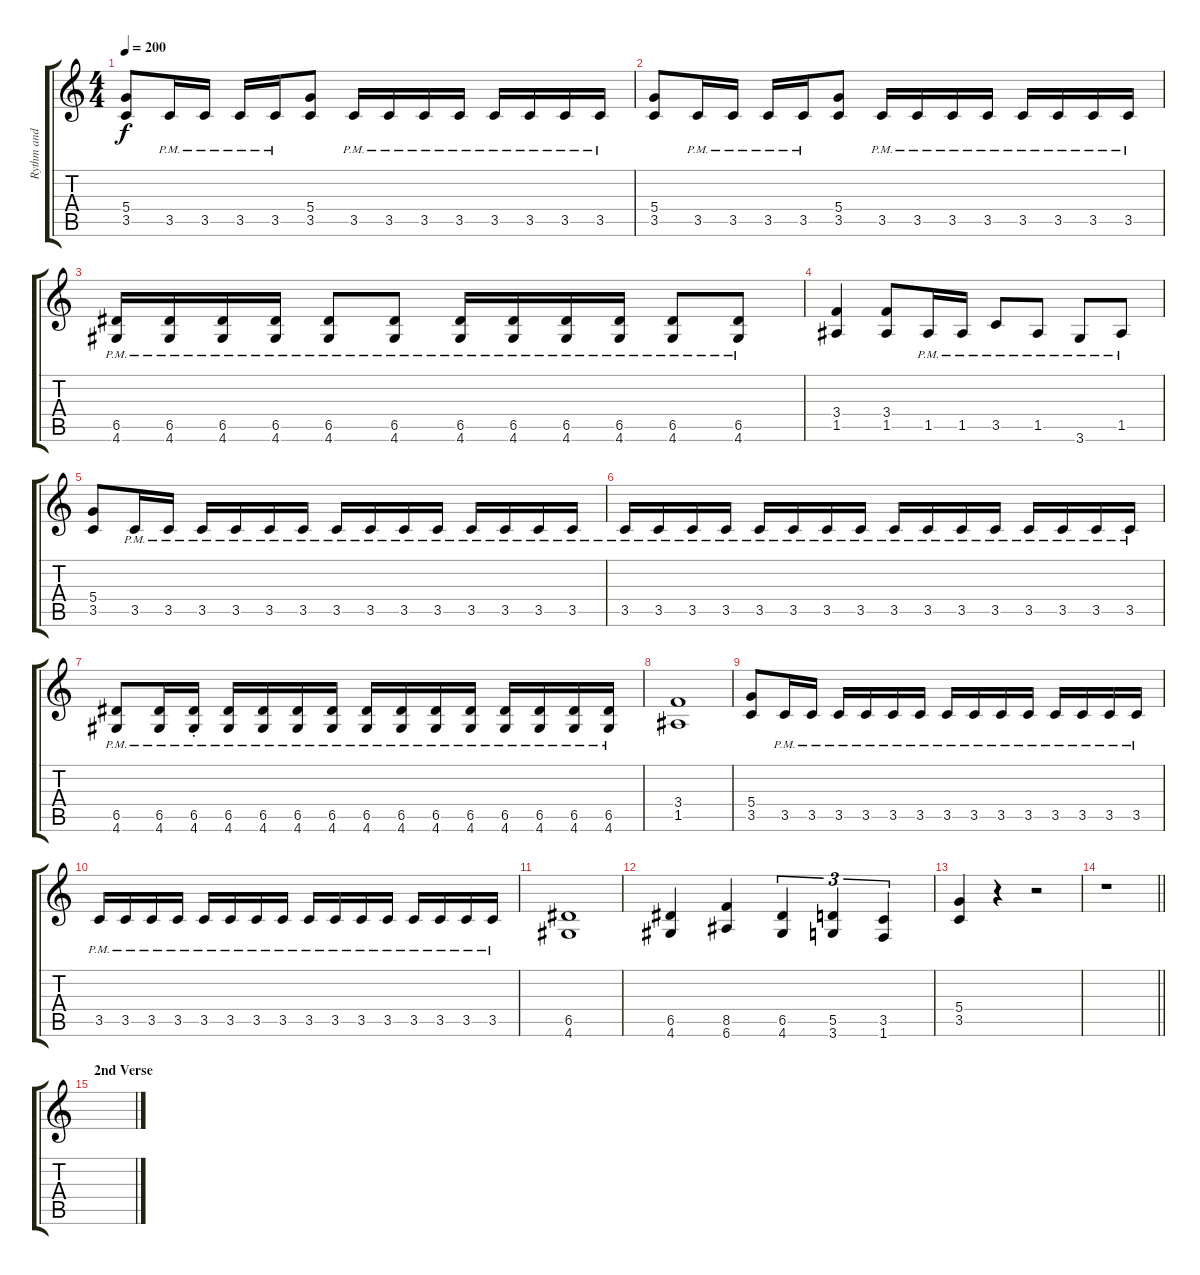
\track ("Rythm and Fills 1" "Rythm and ") {instrument distortionguitar}
\staff {score tabs}
\tuning (E4 B3 G3 D3 A2 E2) {hide}
\ts (4 4)
\tempo 200
\clef g2
\ks c
(5.4 3.5).8{dy f} 3.5{pm}.16 3.5{pm}.16 3.5{pm}.16 3.5{pm}.16 (5.4 3.5).8 3.5{pm}.16 3.5{pm}.16 3.5{pm}.16 3.5{pm}.16 3.5{pm}.16 3.5{pm}.16 3.5{pm}.16 3.5{pm}.16 |
(5.4 3.5).8 3.5{pm}.16 3.5{pm}.16 3.5{pm}.16 3.5{pm}.16 (5.4 3.5).8 3.5{pm}.16 3.5{pm}.16 3.5{pm}.16 3.5{pm}.16 3.5{pm}.16 3.5{pm}.16 3.5{pm}.16 3.5{pm}.16 |
(6.5{pm} 4.6{pm}).16 (6.5{pm} 4.6{pm}).16 (6.5{pm} 4.6{pm}).16 (6.5{pm} 4.6{pm}).16 (6.5{pm} 4.6{pm}).8 (6.5{pm} 4.6{pm}).8 (6.5{pm} 4.6{pm}).16 (6.5{pm} 4.6{pm}).16 (6.5{pm} 4.6{pm}).16 (6.5{pm} 4.6{pm}).16 (6.5{pm} 4.6{pm}).8 (6.5{pm} 4.6{pm}).8 |
(3.4 1.5).4 (3.4 1.5).8 1.5{pm}.16 1.5{pm}.16 3.5{pm}.8 1.5{pm}.8 3.6{pm}.8 1.5{pm}.8 |
(5.4 3.5).8 3.5{pm}.16 3.5{pm}.16 3.5{pm}.16 3.5{pm}.16 3.5{pm}.16 3.5{pm}.16 3.5{pm}.16 3.5{pm}.16 3.5{pm}.16 3.5{pm}.16 3.5{pm}.16 3.5{pm}.16 3.5{pm}.16 3.5{pm}.16 |
3.5{pm}.16 3.5{pm}.16 3.5{pm}.16 3.5{pm}.16 3.5{pm}.16 3.5{pm}.16 3.5{pm}.16 3.5{pm}.16 3.5{pm}.16 3.5{pm}.16 3.5{pm}.16 3.5{pm}.16 3.5{pm}.16 3.5{pm}.16 3.5{pm}.16 3.5{pm}.16 |
(6.5{pm} 4.6{pm}).8 (6.5{pm} 4.6{pm}).16 (6.5{pm st} 4.6{pm}).16 (6.5{pm} 4.6{pm}).16 (6.5{pm} 4.6{pm}).16 (6.5{pm} 4.6{pm}).16 (6.5{pm} 4.6{pm}).16 (6.5{pm} 4.6{pm}).16 (6.5{pm} 4.6{pm}).16 (6.5{pm} 4.6{pm}).16 (6.5{pm} 4.6{pm}).16 (6.5{pm} 4.6{pm}).16 (6.5{pm} 4.6).16 (6.5{pm} 4.6{pm}).16 (6.5{pm} 4.6{pm}).16 |
(3.4 1.5).1 |
(5.4 3.5).8 3.5{pm}.16 3.5{pm}.16 3.5{pm}.16 3.5{pm}.16 3.5{pm}.16 3.5{pm}.16 3.5{pm}.16 3.5{pm}.16 3.5{pm}.16 3.5{pm}.16 3.5{pm}.16 3.5{pm}.16 3.5{pm}.16 3.5{pm}.16 |
3.5{pm}.16 3.5{pm}.16 3.5{pm}.16 3.5{pm}.16 3.5{pm}.16 3.5{pm}.16 3.5{pm}.16 3.5{pm}.16 3.5{pm}.16 3.5{pm}.16 3.5{pm}.16 3.5{pm}.16 3.5{pm}.16 3.5{pm}.16 3.5{pm}.16 3.5{pm}.16 |
(6.5 4.6).1 |
(6.5 4.6).4 (8.5 6.6).4 (6.5 4.6).4{tu (3 2)} (5.5 3.6).4{tu (3 2)} (3.5 1.6).4{tu (3 2)} |
(5.4 3.5).4 r.4 r.2 |
\barLineRight lightlight
r.1 |
\section ("" "2nd Verse")
